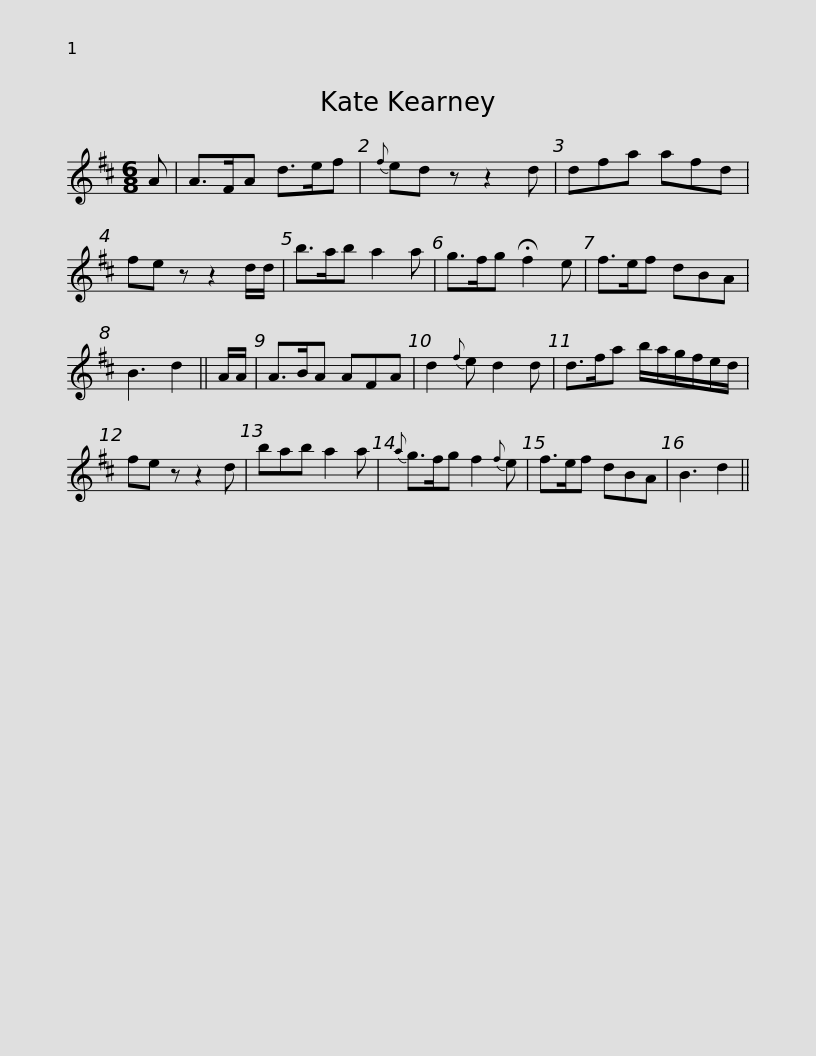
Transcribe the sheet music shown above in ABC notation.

X:1
L:1/8
M:6/8
I:linebreak $
K:D
V:1 treble
V:1
 A | A>FA d>ef |{f} ed z z2 d | dfa afd | fe z z2 d/d/ | %5
 b>ab a2 a | g>fg !fermata!f2 e |$ f>ef dBA | B3 d2 || A/A/ | %10
 A>BA AFA | d2{f} e d2 d | d>fa b/a/g/f/e/d/ | fe z z2 d | bab a2 a |$ %15
{a} g>fg f2{f} e | f>ef dBA | B3 d2 || %18
